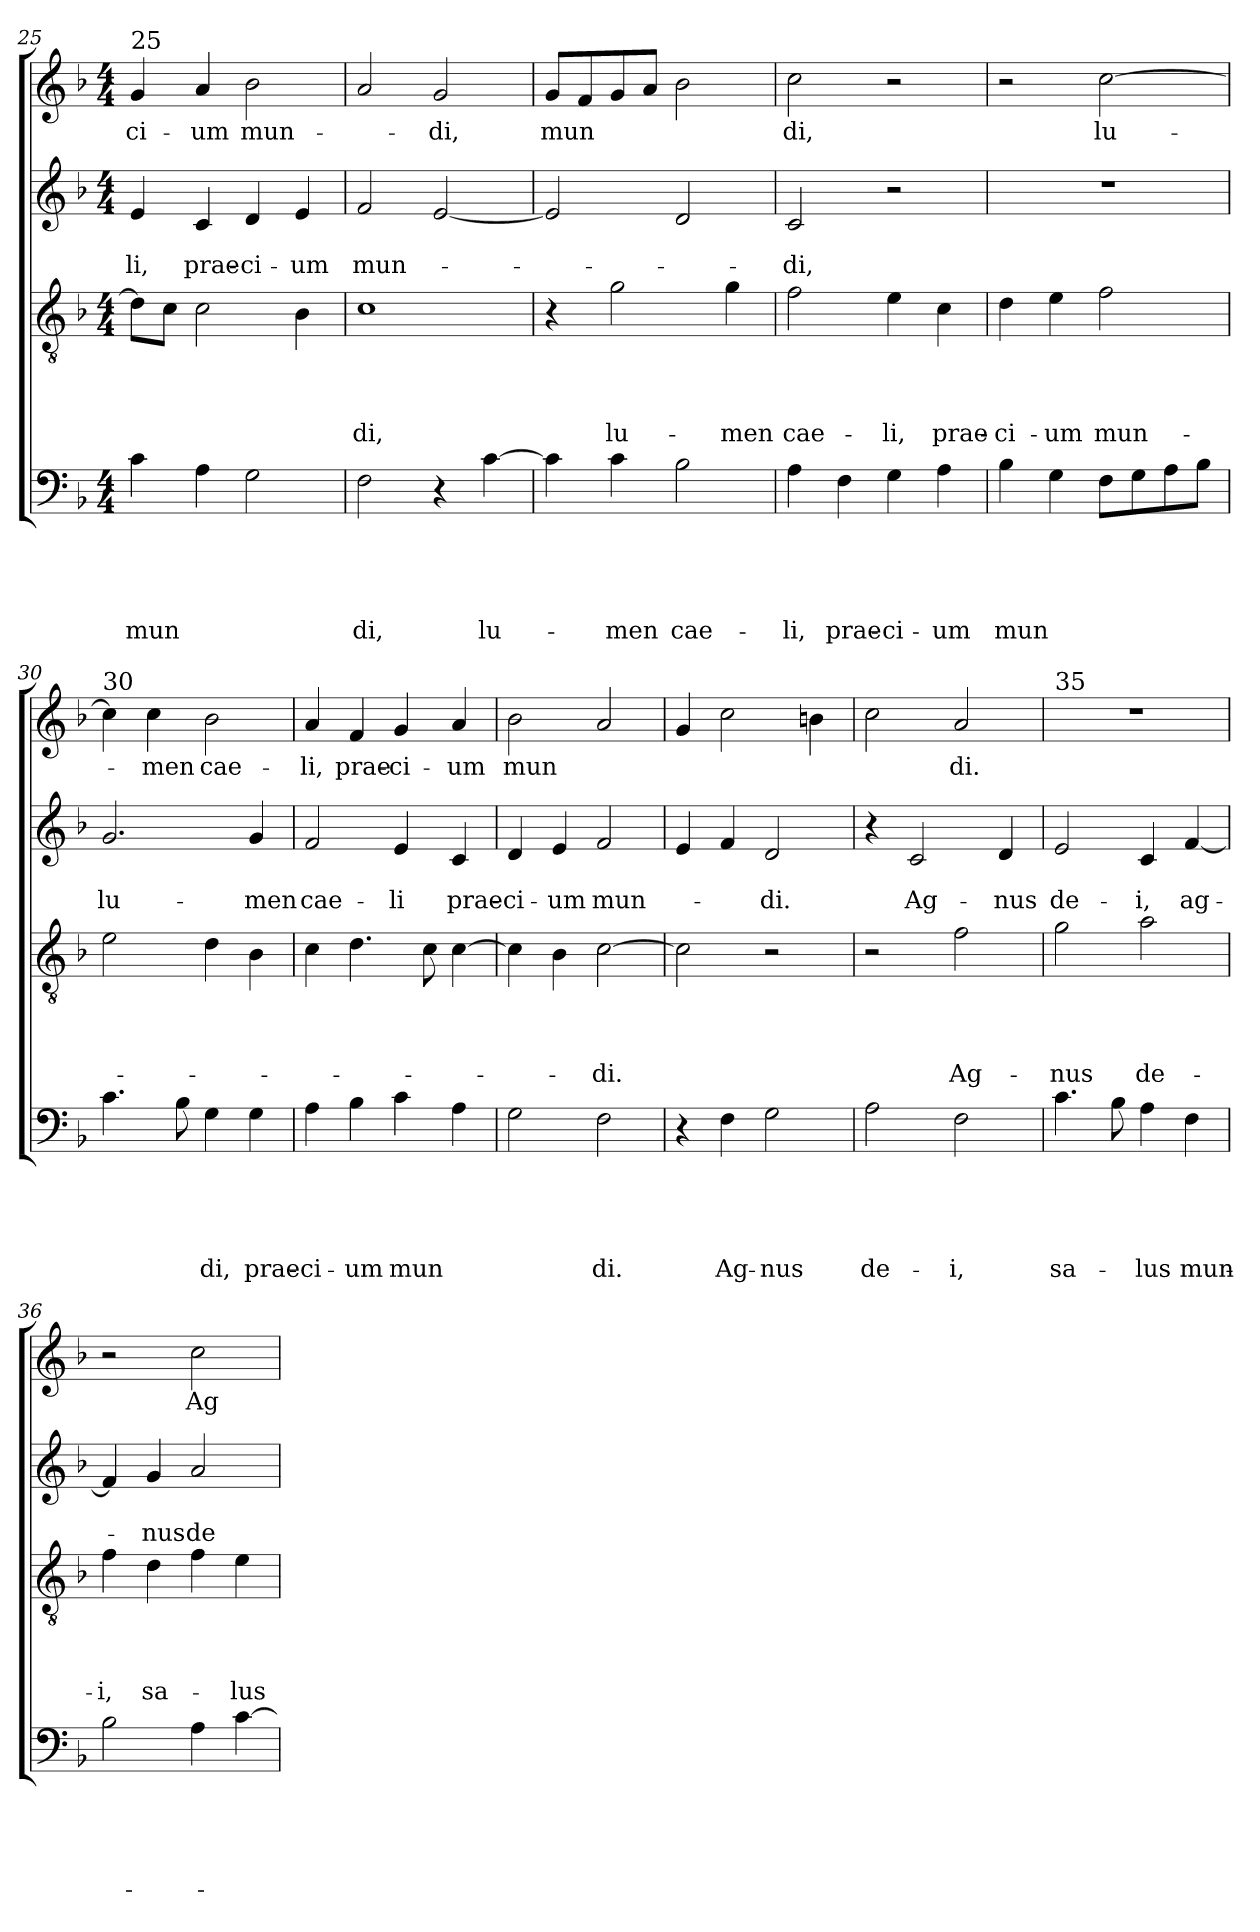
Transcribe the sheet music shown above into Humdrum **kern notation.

**kern	**text	**text	**text	**text	**text	**kern	**text	**text	**text	**text	**kern	**text	**text	**kern	**text
*part4	*part4	*part4	*part4	*part4	*part4	*part3	*part3	*part3	*part3	*part3	*part2	*part2	*part2	*part1	*part1
*staff4	*staff4	*staff4	*staff4	*staff4	*staff4	*staff3	*staff3	*staff3	*staff3	*staff3	*staff2	*staff2	*staff2	*staff1	*staff1
*clefF4	*	*	*	*	*	*clefGv2	*	*	*	*	*clefG2	*	*	*clefG2	*
*k[b-]	*	*	*	*	*	*k[b-]	*	*	*	*	*k[b-]	*	*	*k[b-]	*
*F:	*	*	*	*	*	*F:	*	*	*	*	*F:	*	*	*F:	*
*M4/4	*	*	*	*	*	*M4/4	*	*	*	*	*M4/4	*	*	*M4/4	*
=25	=25	=25	=25	=25	=25	=25	=25	=25	=25	=25	=25	=25	=25	=25	=25
!	!	!	!	!	!	!	!	!	!	!	!	!	!	!LO:TX:a:t=25	!
!	!	!	!	!	!LO:LY:b	!	!	!	!	!	!	!	!LO:LY:b	!	!LO:LY:b
4c\	.	.	.	.	mun	8d\L]	.	.	.	.	4e/	.	-li,	4g/	-ci-
.	.	.	.	.	.	8c\J	.	.	.	.	.	.	.	.	.
!	!	!	!	!	!	!	!	!	!	!	!	!	!LO:LY:b	!	!LO:LY:b
4A\	.	.	.	.	.	2c\	.	.	.	.	4c/	.	prae-	4a/	-um
!	!	!	!	!	!	!	!	!	!	!	!	!	!LO:LY:b	!	!LO:LY:b
2G\	.	.	.	.	.	.	.	.	.	.	4d/	.	-ci-	2b-\	mun-
!	!	!	!	!	!	!	!	!	!	!	!	!	!LO:LY:b	!	!
.	.	.	.	.	.	4B-\	.	.	.	.	4e/	.	-um	.	.
=26	=26	=26	=26	=26	=26	=26	=26	=26	=26	=26	=26	=26	=26	=26	=26
!	!	!	!	!	!LO:LY:b	!	!	!	!	!LO:LY:b	!	!	!LO:LY:b	!	!
2F\	.	.	.	.	di,	1c	.	.	.	-di,	2f/	.	mun-	2a/	.
!	!	!	!	!	!	!	!	!	!	!	!	!	!	!	!LO:LY:b
4r	.	.	.	.	.	.	.	.	.	.	[2e/	.	.	2g/	-di,
!	!	!	!	!	!LO:LY:b	!	!	!	!	!	!	!	!	!	!
[4c\	.	.	.	.	lu-	.	.	.	.	.	.	.	.	.	.
=27	=27	=27	=27	=27	=27	=27	=27	=27	=27	=27	=27	=27	=27	=27	=27
!	!	!	!	!	!	!	!	!	!	!	!	!	!	!	!LO:LY:b
4c\]	.	.	.	.	.	4r	.	.	.	.	2e/]	.	.	8g/L	mun
.	.	.	.	.	.	.	.	.	.	.	.	.	.	8f/	.
!	!	!	!	!	!LO:LY:b	!	!	!	!	!LO:LY:b	!	!	!	!	!
4c\	.	.	.	.	-men	2g\	.	.	.	lu-	.	.	.	8g/	.
.	.	.	.	.	.	.	.	.	.	.	.	.	.	8a/J	.
!	!	!	!	!	!LO:LY:b	!	!	!	!	!	!	!	!	!	!
2B-\	.	.	.	.	cae-	.	.	.	.	.	2d/	.	.	2b-\	.
!	!	!	!	!	!	!	!	!	!	!LO:LY:b	!	!	!	!	!
.	.	.	.	.	.	4g\	.	.	.	-men	.	.	.	.	.
=28	=28	=28	=28	=28	=28	=28	=28	=28	=28	=28	=28	=28	=28	=28	=28
!	!	!	!	!	!LO:LY:b	!	!	!	!	!LO:LY:b	!	!	!LO:LY:b	!	!LO:LY:b
4A\	.	.	.	.	-li,	2f\	.	.	.	cae-	2c/	.	-di,	2cc\	di,
!	!	!	!	!	!LO:LY:b	!	!	!	!	!	!	!	!	!	!
4F\	.	.	.	.	prae-	.	.	.	.	.	.	.	.	.	.
!	!	!	!	!	!LO:LY:b	!	!	!	!	!LO:LY:b	!	!	!	!	!
4G\	.	.	.	.	-ci-	4e\	.	.	.	-li,	2r	.	.	2r	.
!	!	!	!	!	!LO:LY:b	!	!	!	!	!LO:LY:b	!	!	!	!	!
4A\	.	.	.	.	-um	4c\	.	.	.	prae-	.	.	.	.	.
!!LO:PB:g=z
=29	=29	=29	=29	=29	=29	=29	=29	=29	=29	=29	=29	=29	=29	=29	=29
!	!	!	!	!	!LO:LY:b	!	!	!	!	!LO:LY:b	!	!	!	!	!
4B-\	.	.	.	.	mun	4d\	.	.	.	-­ci-	1r	.	.	2r	.
!	!	!	!	!	!	!	!	!	!	!LO:LY:b	!	!	!	!	!
4G\	.	.	.	.	.	4e\	.	.	.	-um	.	.	.	.	.
!	!	!	!	!	!	!	!	!	!	!LO:LY:b	!	!	!	!	!LO:LY:b
8F\L	.	.	.	.	.	2f\	.	.	.	mun-	.	.	.	[2cc\	lu-
8G\	.	.	.	.	.	.	.	.	.	.	.	.	.	.	.
8A\	.	.	.	.	.	.	.	.	.	.	.	.	.	.	.
8B-\J	.	.	.	.	.	.	.	.	.	.	.	.	.	.	.
=30	=30	=30	=30	=30	=30	=30	=30	=30	=30	=30	=30	=30	=30	=30	=30
!	!	!	!	!	!	!	!	!	!	!	!	!	!	!LO:TX:a:t=30	!
!	!	!	!	!	!	!	!	!	!	!	!	!	!LO:LY:b	!	!
4.c\	.	.	.	.	.	2e\	.	.	.	.	2.g/	.	lu-	4cc\]	.
!	!	!	!	!	!	!	!	!	!	!	!	!	!	!	!LO:LY:b
.	.	.	.	.	.	.	.	.	.	.	.	.	.	4cc\	-men
8B-\	.	.	.	.	.	.	.	.	.	.	.	.	.	.	.
!	!	!	!	!	!LO:LY:b	!	!	!	!	!	!	!	!	!	!LO:LY:b
4G\	.	.	.	.	di,	4d\	.	.	.	.	.	.	.	2b-\	cae-
!	!	!	!	!	!LO:LY:b	!	!	!	!	!	!	!	!LO:LY:b	!	!
4G\	.	.	.	.	prae-	4B-\	.	.	.	.	4g/	.	-men	.	.
=31	=31	=31	=31	=31	=31	=31	=31	=31	=31	=31	=31	=31	=31	=31	=31
!	!	!	!	!	!LO:LY:b	!	!	!	!	!	!	!	!LO:LY:b	!	!LO:LY:b
4A\	.	.	.	.	-ci-	4c\	.	.	.	.	2f/	.	cae-	4a/	-li,
!	!	!	!	!	!LO:LY:b	!	!	!	!	!	!	!	!	!	!LO:LY:b
4B-\	.	.	.	.	-um	4.d\	.	.	.	.	.	.	.	4f/	prae-
!	!	!	!	!	!LO:LY:b	!	!	!	!	!	!	!	!LO:LY:b	!	!LO:LY:b
4c\	.	.	.	.	mun	.	.	.	.	.	4e/	.	-li	4g/	-ci-
.	.	.	.	.	.	8c\	.	.	.	.	.	.	.	.	.
!	!	!	!	!	!	!	!	!	!	!	!	!	!LO:LY:b	!	!LO:LY:b
4A\	.	.	.	.	.	[4c\	.	.	.	.	4c/	.	prae-	4a/	-um
=32	=32	=32	=32	=32	=32	=32	=32	=32	=32	=32	=32	=32	=32	=32	=32
!	!	!	!	!	!	!	!	!	!	!	!	!	!LO:LY:b	!	!LO:LY:b
2G\	.	.	.	.	.	4c\]	.	.	.	.	4d/	.	-ci-	2b-\	mun
!	!	!	!	!	!	!	!	!	!	!	!	!	!LO:LY:b	!	!
.	.	.	.	.	.	4B-\	.	.	.	.	4e/	.	-um	.	.
!	!	!	!	!	!LO:LY:b	!	!	!	!	!LO:LY:b	!	!	!LO:LY:b	!	!
2F\	.	.	.	.	di.	[2c\	.	.	.	-di.	2f/	.	mun-	2a/	.
=33	=33	=33	=33	=33	=33	=33	=33	=33	=33	=33	=33	=33	=33	=33	=33
4r	.	.	.	.	.	2c\]	.	.	.	.	4e/	.	.	4g/	.
!	!	!	!	!	!LO:LY:b	!	!	!	!	!	!	!	!	!	!
4F\	.	.	.	.	Ag-	.	.	.	.	.	4f/	.	.	2cc\	.
!	!	!	!	!	!LO:LY:b	!	!	!	!	!	!	!	!LO:LY:b	!	!
2G\	.	.	.	.	-nus	2r	.	.	.	.	2d/	.	-di.	.	.
.	.	.	.	.	.	.	.	.	.	.	.	.	.	4b\	.
=34	=34	=34	=34	=34	=34	=34	=34	=34	=34	=34	=34	=34	=34	=34	=34
!	!	!	!	!	!LO:LY:b	!	!	!	!	!	!	!	!	!	!
2A\	.	.	.	.	de-	2r	.	.	.	.	4r	.	.	2cc\	.
!	!	!	!	!	!	!	!	!	!	!	!	!	!LO:LY:b	!	!
.	.	.	.	.	.	.	.	.	.	.	2c/	.	Ag-	.	.
!	!	!	!	!	!LO:LY:b	!	!	!	!	!LO:LY:b	!	!	!	!	!LO:LY:b
2F\	.	.	.	.	-i,	2f\	.	.	.	Ag-	.	.	.	2a/	di.
!	!	!	!	!	!	!	!	!	!	!	!	!	!LO:LY:b	!	!
.	.	.	.	.	.	.	.	.	.	.	4d/	.	-nus	.	.
=35	=35	=35	=35	=35	=35	=35	=35	=35	=35	=35	=35	=35	=35	=35	=35
!	!	!	!	!	!	!	!	!	!	!	!	!	!	!LO:TX:a:t=35	!
!	!	!	!	!	!LO:LY:b	!	!	!	!	!LO:LY:b	!	!	!LO:LY:b	!	!
4.c\	.	.	.	.	sa-	2g\	.	.	.	-nus	2e/	.	de-	1r	.
8B-\	.	.	.	.	.	.	.	.	.	.	.	.	.	.	.
!	!	!	!	!	!LO:LY:b	!	!	!	!	!LO:LY:b	!	!	!LO:LY:b	!	!
4A\	.	.	.	.	-lus	2a\	.	.	.	de-	4c/	.	-i,	.	.
!	!	!	!	!	!LO:LY:b	!	!	!	!	!	!	!	!LO:LY:b	!	!
4F\	.	.	.	.	mun-	.	.	.	.	.	[4f/	.	ag-	.	.
!!LO:LB:g=z
=36	=36	=36	=36	=36	=36	=36	=36	=36	=36	=36	=36	=36	=36	=36	=36
!	!	!	!	!	!	!	!	!	!	!LO:LY:b	!	!	!	!	!
2B-\	.	.	.	.	.	4f\	.	.	.	-­i,	4f/]	.	.	2r	.
!	!	!	!	!	!	!	!	!	!	!LO:LY:b	!	!	!LO:LY:b	!	!
.	.	.	.	.	.	4d\	.	.	.	sa-	4g/	.	-nus	.	.
!	!	!	!	!	!	!	!	!	!	!	!	!	!LO:LY:b	!	!LO:LY:b
4A\	.	.	.	.	.	4f\	.	.	.	.	2a/	.	de-	2cc\	Ag-
!	!	!	!	!	!	!	!	!	!	!LO:LY:b	!	!	!	!	!
[4c\	.	.	.	.	.	4e\	.	.	.	-lus	.	.	.	.	.
=	=	=	=	=	=	=	=	=	=	=	=	=	=	=	=
*-	*-	*-	*-	*-	*-	*-	*-	*-	*-	*-	*-	*-	*-	*-	*-
